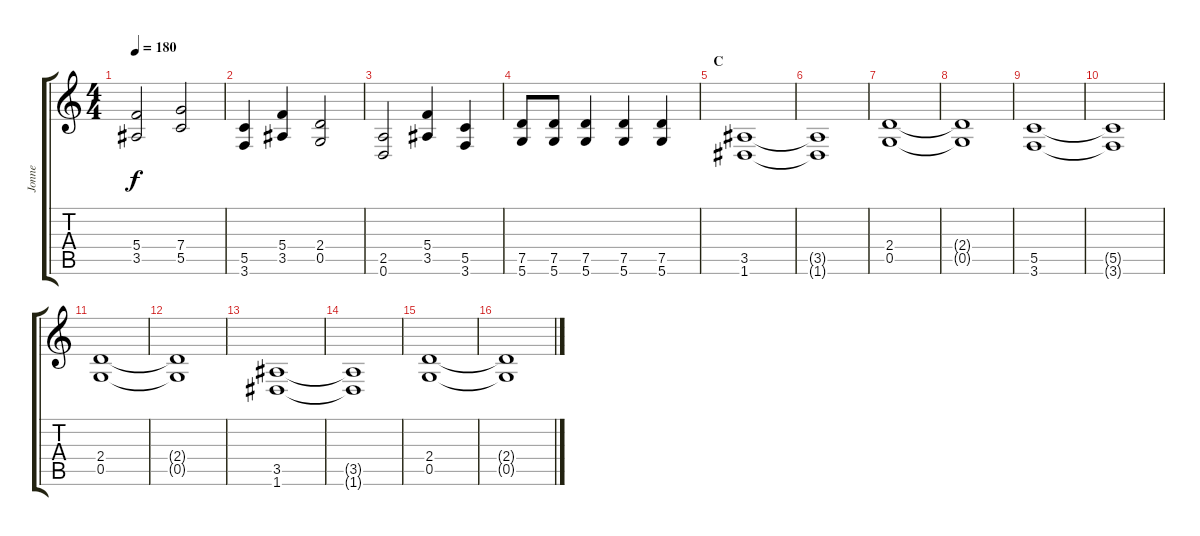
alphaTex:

\track ("Jonne" "Jonne") {instrument distortionguitar}
\staff {score tabs}
\tuning (D4 A3 F3 C3 G2 D2) {hide}
\ts (4 4)
\tempo 180
\clef g2
\ks c
(5.4 3.5).2{dy f} (7.4 5.5).2 |
(5.5 3.6).4 (5.4 3.5).4 (2.4 0.5).2 |
(2.5 0.6).2 (5.4 3.5).4 (5.5 3.6).4 |
(7.5 5.6).8 (7.5 5.6).8 (7.5 5.6).4 (7.5 5.6).4 (7.5 5.6).4 |
\section ("" "C")
(3.5 1.6).1 |
(3.5{t} 1.6{t}).1 |
(2.4 0.5).1 |
(2.4{t} 0.5{t}).1 |
(5.5 3.6).1 |
(5.5{t} 3.6{t}).1 |
(2.4 0.5).1 |
(2.4{t} 0.5{t}).1 |
(3.5 1.6).1 |
(3.5{t} 1.6{t}).1 |
(2.4 0.5).1 |
(2.4{t} 0.5{t}).1
